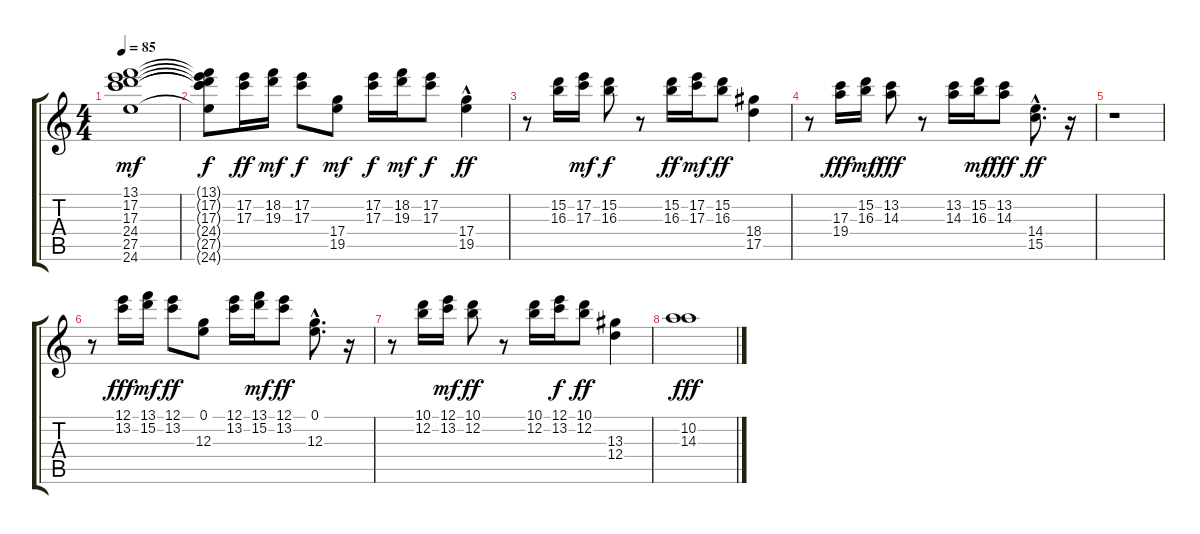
\track "" {instrument acousticguitarnylon}
\staff {score tabs}
\tuning (E4 B3 G3 D3 A2 E2) {hide}
\ts (4 4)
\tempo 85
\clef g2
\ks c
(13.1 17.2 17.3 24.4 27.5 24.6).1{dy mf} |
(13.1{t} 17.2{t} 17.3{t} 24.4{t} 27.5{t} 24.6{t}).8{dy f} (17.2 17.3).16{dy ff} (18.2 19.3).16{dy mf} (17.2 17.3).8{dy f} (17.4 19.5).8{dy mf} (17.2 17.3).16{dy f} (18.2 19.3).16{dy mf} (17.2 17.3).8{dy f} (17.4{hac} 19.5).4{dy ff} |
r.8 (15.2 16.3).16 (17.2 17.3).16{dy mf} (15.2 16.3).8{dy f} r.8 (15.2 16.3).16{dy ff} (17.2 17.3).16{dy mf} (15.2 16.3).8{dy ff} (18.4 17.5).4 |
r.8 (17.3 19.4).16{dy fff} (15.2 16.3).16{dy mf} (13.2 14.3).8{dy fff} r.8 (13.2 14.3).16 (15.2 16.3).16{dy mf} (13.2 14.3).8{dy fff} (14.4{hac} 15.5{hac}).8{d dy ff} r.16 |
r.1 |
r.8 (12.1 13.2).16{dy fff} (13.1 15.2).16{dy mf} (12.1 13.2).8{dy ff} (0.1 12.3).8 (12.1 13.2).16 (13.1 15.2).16{dy mf} (12.1 13.2).8{dy ff} (0.1{hac} 12.3{hac}).8{d} r.16 |
r.8 (10.1 12.2).16 (12.1 13.2).16{dy mf} (10.1 12.2).8{dy ff} r.8 (10.1 12.2).16 (12.1 13.2).16{dy f} (10.1 12.2).8{dy ff} (13.3 12.4).4 |
(10.2 14.3).1{dy fff}
